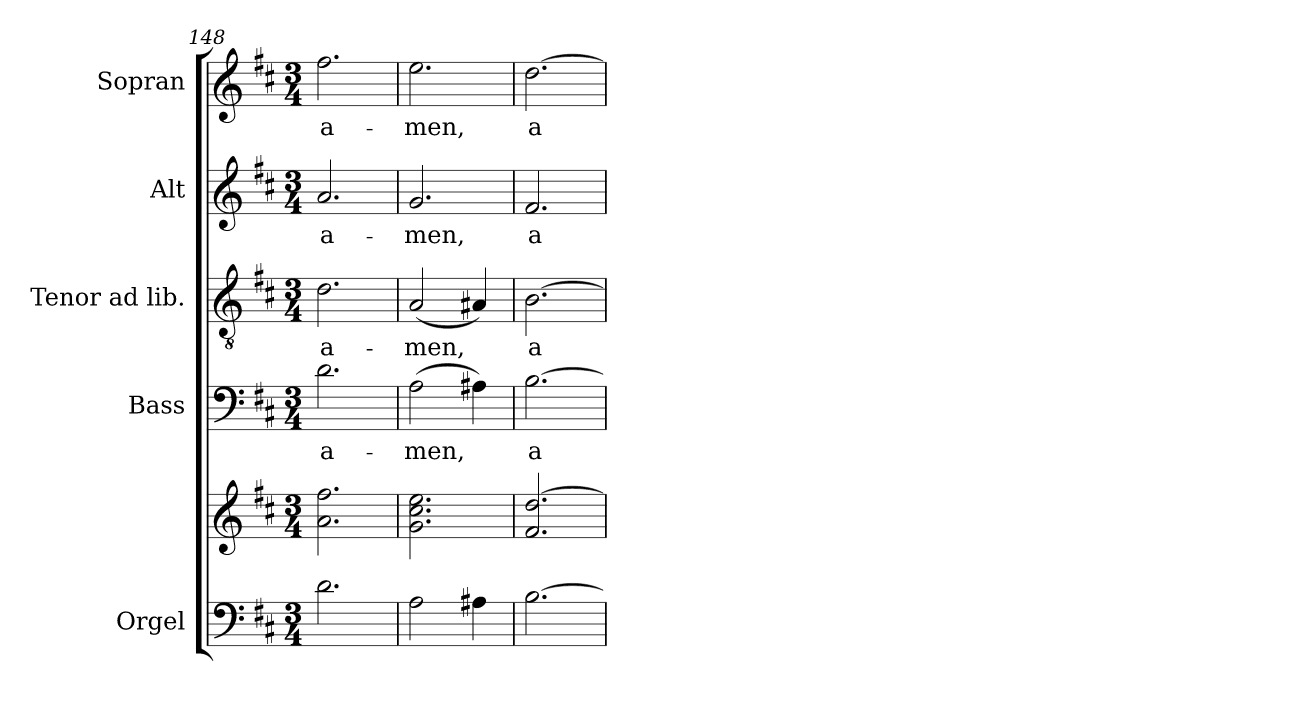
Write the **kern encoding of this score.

**kern	**kern	**kern	**text	**kern	**text	**kern	**text	**kern	**text
*part5	*part5	*part4	*part4	*part3	*part3	*part2	*part2	*part1	*part1
*staff6	*staff5	*staff4	*staff4	*staff3	*staff3	*staff2	*staff2	*staff1	*staff1
*I"Orgel	*	*I"Bass	*	*I"Tenor ad lib.	*	*I"Alt	*	*I"Sopran	*
*I'Org.	*	*I'B.	*	*I'T.	*	*I'A.	*	*I'S.	*
*clefF4	*clefG2	*clefF4	*	*clefGv2	*	*clefG2	*	*clefG2	*
*k[f#c#]	*k[f#c#]	*k[f#c#]	*	*k[f#c#]	*	*k[f#c#]	*	*k[f#c#]	*
*D:	*D:	*D:	*	*D:	*	*D:	*	*D:	*
*M3/4	*M3/4	*M3/4	*	*M3/4	*	*M3/4	*	*M3/4	*
=148	=148	=148	=148	=148	=148	=148	=148	=148	=148
!	!	!	!LO:LY:b	!	!LO:LY:b	!	!LO:LY:b	!	!LO:LY:b
2.d\	2.a\ 2.ff#\	2.d\	a-	2.d\	a-	2.a/	a-	2.ff#\	a-
=149	=149	=149	=149	=149	=149	=149	=149	=149	=149
!	!	!	!LO:LY:b	!	!LO:LY:b	!	!LO:LY:b	!	!LO:LY:b
2A\	2.g\ 2.cc#\ 2.ee\	(>2A\	-men,	(<2A/	-men,	2.g/	-men,	2.ee\	-men,
4A#X\	.	4A#X\)	.	4A#X/)	.	.	.	.	.
=150	=150	=150	=150	=150	=150	=150	=150	=150	=150
!	!	!	!LO:LY:b	!	!LO:LY:b	!	!LO:LY:b	!	!LO:LY:b
[2.B\	2.f#/ [2.dd/	[2.B\	a-	[2.B\	a-	2.f#/	a-	[2.dd\	a-
=	=	=	=	=	=	=	=	=	=
*-	*-	*-	*-	*-	*-	*-	*-	*-	*-
